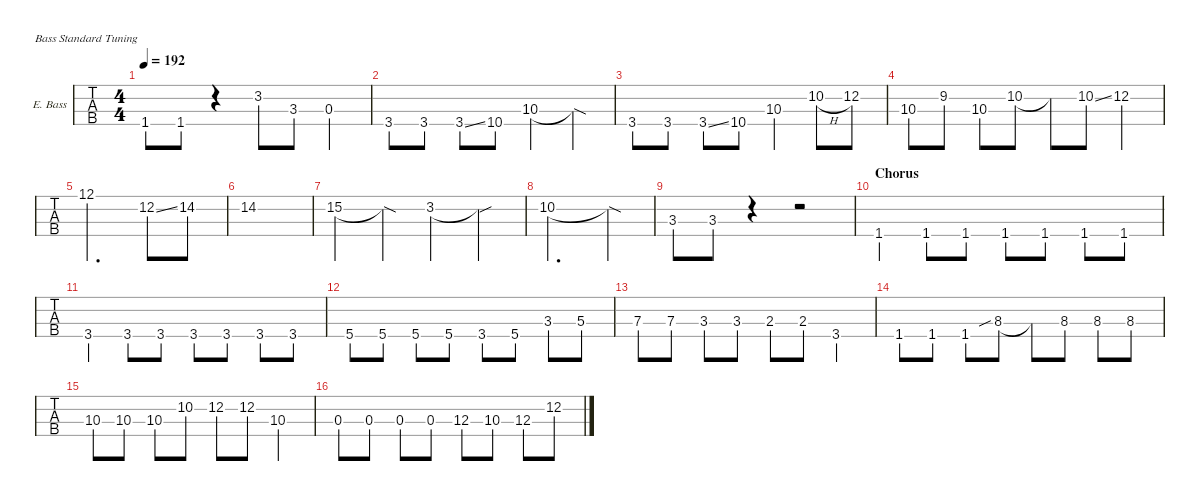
\defaultSystemsLayout 4
\hideDynamics
\bracketExtendMode nobrackets
\firstSystemTrackNameOrientation horizontal
\track ("Ele. Bass" "E. Bass") {defaultSystemsLayout 4 instrument electricbassfinger}
\staff {tabs}
\tuning (G2 D2 A1 E1)
\ts (4 4)
\tempo 192
\clef f4
\ks c
1.4.8{dy f} 1.4.8 r.4 3.2.8 3.3.8 0.3.4 |
3.4.8 3.4.8 3.4{ss}.8 10.4.8 10.3.4 10.3{sod t}.4 |
3.4.8 3.4.8 3.4{ss}.8 10.4.8 10.3.4 10.2{h}.8 12.2.8 |
10.3.8 9.2.8 10.3.8 10.2.8 10.2{t}.8 10.2{ss}.8 12.2.4 |
12.1.2{d} 12.2{ss}.8 14.2.8 |
14.2.1 |
15.2.4 15.2{sod t}.4 3.2.4 3.2{sou t}.4 |
10.2.2{d} 10.2{sod t}.4 |
3.3.8 3.3.8 r.4 r.2 |
\section ("" "Chorus")
1.4.4 1.4.8 1.4.8 1.4.8 1.4.8 1.4.8 1.4.8 |
3.4.4 3.4.8 3.4.8 3.4.8 3.4.8 3.4.8 3.4.8 |
5.4.8 5.4.8 5.4.8 5.4.8 3.4.8 5.4.8 3.3.8 5.3.8 |
7.3.8 7.3.8 3.3.8 3.3.8 2.3.8 2.3.8 3.4.4 |
1.4.8 1.4.8 1.4.8 8.3{sib}.8 8.3{t}.8 8.3.8 8.3.8 8.3.8 |
10.3.8 10.3.8 10.3.8 10.2.8 12.2.8 12.2.8 10.3.4 |
0.3.8 0.3.8 0.3.8 0.3.8 12.3.8 10.3.8 12.3.8 12.2.8
